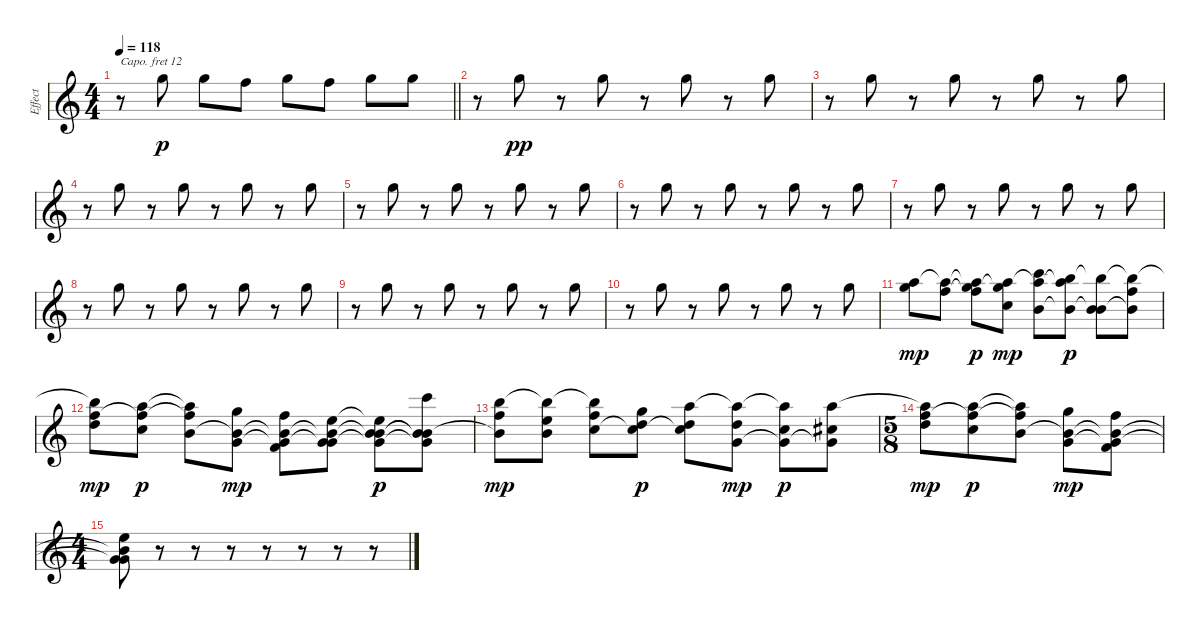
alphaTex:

\track ("Effect" "Effect") {instrument orchestralharp}
\staff {score}
\capo 12
\tuning (E4 B3 G3 D3 A2 E2) {hide}
\ts (4 4)
\tempo 118
\clef g2
\barLineRight lightlight
\ks c
r.8{dy p} 3.1.8 3.1.8 1.1.8 3.1.8 1.1.8 3.1.8 3.1.8 |
r.8 3.1.8{dy pp} r.8 3.1.8 r.8 3.1.8 r.8 3.1.8 |
r.8 3.1.8 r.8 3.1.8 r.8 3.1.8 r.8 3.1.8 |
r.8 3.1.8 r.8 3.1.8 r.8 3.1.8 r.8 3.1.8 |
r.8 3.1.8 r.8 3.1.8 r.8 3.1.8 r.8 3.1.8 |
r.8 3.1.8 r.8 3.1.8 r.8 3.1.8 r.8 3.1.8 |
r.8 3.1.8 r.8 3.1.8 r.8 3.1.8 r.8 3.1.8 |
r.8 3.1.8 r.8 3.1.8 r.8 3.1.8 r.8 3.1.8 |
r.8 3.1.8 r.8 3.1.8 r.8 3.1.8 r.8 3.1.8 |
r.8 3.1.8 r.8 3.1.8 r.8 3.1.8 r.8 3.1.8 |
(3.1 10.2).8{dy mp} (10.2{t} 10.3).8 (3.1 10.2{t} 10.3{t}).8{dy p} (3.1{t} 10.2 5.3).8{dy mp} (8.1 10.2{t} 4.3).8 (7.1 10.2{t} 4.3{t}).8{dy p} (7.1{t} 0.2 4.3{t}).8 (7.1{t} 6.2 4.3{t}).8 |
(7.1{t} 3.2 10.3).8{dy mp} (5.1 1.2 10.3{t}).8{dy p} (5.1{t} 0.2 10.3{t}).8 (3.1 0.2{t} 0.3).8{dy mp} (1.1 0.2{t} 0.3{t} 3.4).8 (0.1 0.2{t} 0.3{t} 5.4).8 (0.1{t} 0.2{t} 4.3 5.4{t}).8{dy p} (8.1 0.2{t} 4.3{t} 5.4{t}).8 |
(7.1 0.2{t} 10.3).8{dy mp} (7.1{t} 5.2 4.3).8 (7.1{t} 6.2 5.3).8 (3.1 3.2 5.3{t}).8{dy p} (5.1 3.2 5.3{t}).8 (5.1{t} 3.2 0.3).8{dy mp} (5.1{t} 1.2 0.3{t}).8{dy p} (5.1 2.2 0.3{t}).8 |
\ts (5 8)
(5.1{t} 3.2 10.3).8{dy mp} (5.1 1.2 10.3{t}).8{dy p} (5.1{t} 0.2 10.3{t}).8 (3.1 0.2{t} 0.3).8{dy mp} (1.1 0.2{t} 0.3{t} 3.4).8 |
\ts (4 4)
(0.1 0.2{t} 0.3{t} 5.4).8 r.8 r.8 r.8 r.8 r.8 r.8 r.8
